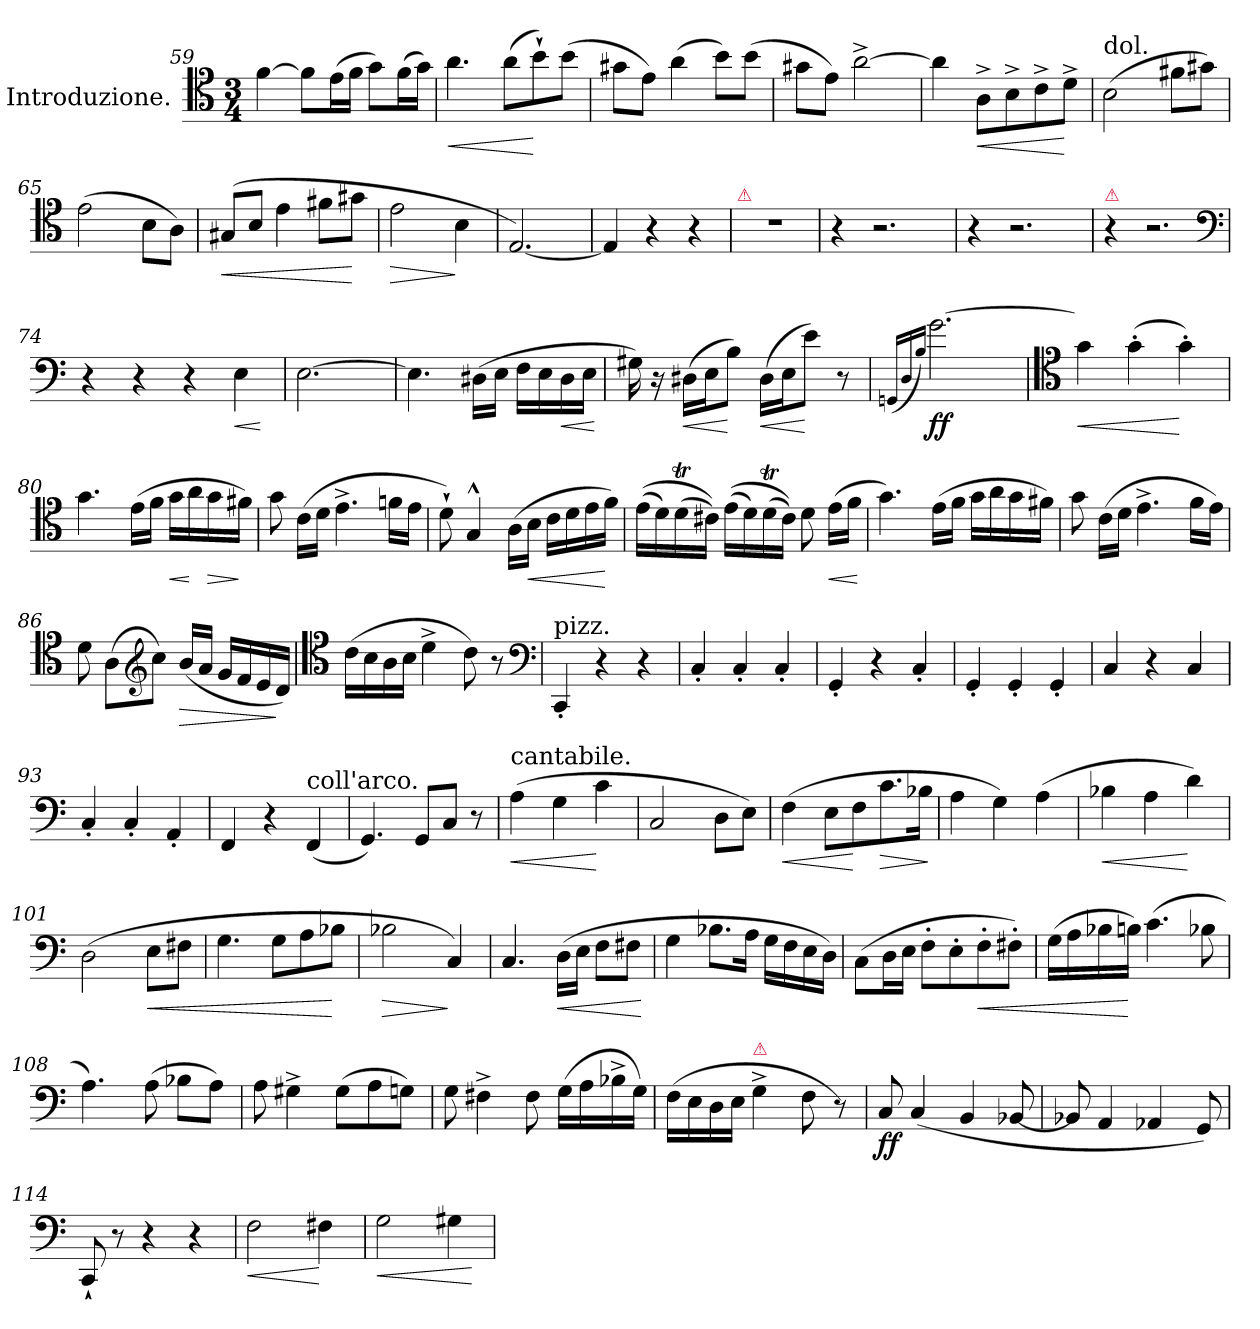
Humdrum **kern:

**kern	**dynam
*part1	*part1
*staff1	*staff1
*I"Introduzione.	*
*clefC4	*
*k[]	*
*C:	*
*M3/4	*
=59	=59
[4f	.
8fL]	.
(>16eL	.
16fJJ	.
8gL)	.
(>16fL	.
16gJJ)	.
=60	=60
!	!LO:HP:b
4.a	<
(>8aL	.
8b`>)	[
(>8bJ	.
=61	=61
8g#XL	.
8eJ)	.
(>4a	.
8bL)	.
(>8bJ	.
=62	=62
8g#XL	.
8eJ)	.
[2a^<	.
=63	=63
4a]	.
!	!LO:HP:b
8A^>L	<
8B^>	.
8c^>	.
8d^>J	[
=64	=64
!LO:TX:a:t=dol.	!
(>2B	.
8f#XL	.
8g#XJ)	.
=65	=65
(>2e	.
8BL	.
8AJ)	.
=66	=66
!	!LO:HP:b
(8G#X/L	<
8BJ	.
4e	.
8f#XL	.
8g#XJ	[
=67	=67
!	!LO:HP:b
2e	>
4B	]
=68	=68
[2.E)	.
=69	=69
4E]	.
4r	.
4r	.
=70	=70
!LO:TX:a:color=crimson:t=⚠	!
2.r	.
=71	=71
4r	.
2.r	.
=72	=72
4r	.
2.r	.
=73	=73
!LO:TX:a:color=crimson:t=⚠	!
4r	.
2.r	.
*clefF4	*
=74	=74
4r	.
4r	.
4r	.
!	!LO:HP:b
4E	<
.	[
=75	=75
[2.E	.
=76	=76
4.E]	.
(>16D#XLL	.
16EJJ	.
16FLL	.
16E	.
!	!LO:HP:b
16D#	<
16EJJ	.
.	[
=77	=77
16G#X)	.
16r	.
!	!LO:HP:b
(>16D#XLL	<
16EJ	.
8BJ)	[
!	!LO:HP:b
(>16D#LL	<
16EJ	.
8eJ)	[
8r	.
=78	=78
(<16qqGGn/LL	.
16qqD	.
16qqB/JJ)	.
[2.g	ff
=79	=79
*clefC4	*
!	!LO:HP:b
4g]	<
(>4g'>	.
4g'>)	[
=80	=80
4.g	.
(>16eLL	.
16fJJ	.
!	!LO:HP:b
16gLL	<
16a	[
!	!LO:HP:b
16g	>
16f#XJJ)	]
=81	=81
8g	.
(>16cLL	.
16dJJ	.
4.e^<	.
16fnLL	.
16eJJ	.
=82	=82
8d`>)	.
4G^^	.
(>16ALL	.
!	!LO:HP:b
16BJJ	<
16cLL	.
16d	.
16e	.
16fJJ)	[
=83	=83
(>(>16eLL	.
16d)	.
(>16dT	.
16c#XJJ))	.
(>(>16eLL	.
16d)	.
(>16dT	.
16c#JJ))	.
8d	.
!	!LO:HP:b
(>16eLL	<
16fJJ	.
.	[
=84	=84
4.g)	.
(>16eLL	.
16fJJ	.
16gLL	.
16a	.
16g	.
16f#XJJ)	.
=85	=85
8g	.
(>16cLL	.
16dJJ	.
4.e^<	.
16fLL	.
16eJJ)	.
=86	=86
8d	.
(>8AL	.
*clefG2	*
8ccJ)	.
!	!LO:HP:b
(<16bLL	>
16aJJ	.
16gLL	.
16f	.
16e	.
16dJJ)	]
=87	=87
*clefC4	*
(>16cLL	.
16B	.
16A	.
16BJJ	.
4d^<	.
8c)	.
8r	.
*clefF4	*
=88	=88
!LO:TX:a:t=pizz.	!
4CC'<	.
4r	.
4r	.
=89	=89
4C'<	.
4C'<	.
4C'<	.
=90	=90
4GG'<	.
4r	.
4C'<	.
=91	=91
4GG'<	.
4GG'<	.
4GG'<	.
=92	=92
4C	.
4r	.
4C	.
=93	=93
4C'<	.
4C'<	.
4AA'<	.
=94	=94
4FF	.
4r	.
!LO:TX:a:t=coll'arco.	!
(<4FF	.
=95	=95
4.GG)	.
8GGL	.
8CJ	.
8r	.
=96	=96
!LO:TX:a:t=cantabile.	!
!	!LO:HP:b
(>4A	<
4G	.
4c	[
=97	=97
2C	.
8DL	.
8EJ)	.
=98	=98
!	!LO:HP:b
(>4F	<
8EL	.
8F	[
!	!LO:HP:b
8.c	>
16B-XJk	.
.	]
=99	=99
4A	.
4G)	.
(>4A	.
=100	=100
!	!LO:HP:b
4B-X	<
4A	.
4d)	[
=101	=101
(>2D	.
!	!LO:HP:b
8EL	<
8F#XJ	.
=102	=102
4.G	.
8GL	.
8A	.
8B-XJ	[
=103	=103
!	!LO:HP:b
2B-X	>
4C)	]
=104	=104
4.C	.
!	!LO:HP:b
(>16DLL	<
16EJJ	.
8FL	.
8F#XJ	.
.	[
=105	=105
4G	.
8.B-XL	.
16AJk	.
16GLL	.
16F	.
16E	.
16DJJ)	.
=106	=106
(>8CL	.
16DL	.
16EJJ	.
8F'>L	.
8E'>	.
!	!LO:HP:b
8F'>	<
8F#X'>J)	.
=107	=107
(>16GLL	.
16A	.
16B-X	.
16BnJJ)	[
(>4.c	.
8B-X	.
=108	=108
4.A)	.
(>8A	.
8B-XL	.
8AJ)	.
=109	=109
8A	.
4G#X^<	.
(>8G#L	.
8A	.
8GnJ)	.
=110	=110
8G	.
4F#X^<	.
8F#	.
(>16GLL	.
16A	.
16B-X^<	.
16GJJ)	.
=111	=111
(>16FLL	.
16E	.
16D	.
16EJJ	.
!LO:TX:a:color=crimson:t=⚠	!
4G^<	.
8F	.
8r)	.
=112	=112
8C	ff
(<4C	.
4BB	.
[8BB-X	.
=113	=113
8BB-X]	.
4AA	.
4AA-X	.
8GG)	.
=114	=114
8CC`>	.
8r	.
4r	.
4r	.
=115	=115
!	!LO:HP:b
2F	<
4F#X	[
=116	=116
!	!LO:HP:b
2G	<
4G#X	.
.	[
=	=
*-	*-
